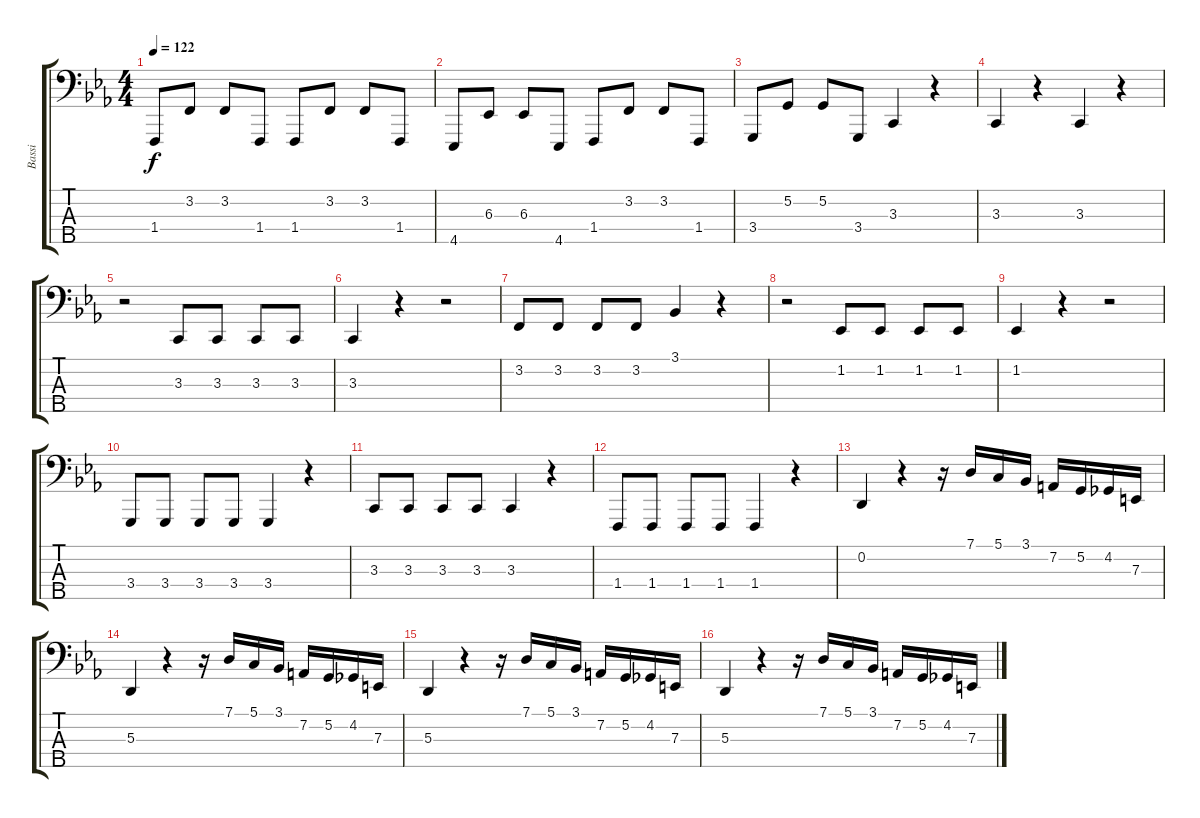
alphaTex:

\track ("Bassi" "Bassi") {instrument cello}
\staff {score tabs}
\tuning (G2 D2 A1 E1 B0) {hide}
\ts (4 4)
\tempo 122
\clef f4
\ks eb
1.4.8{dy f} 3.2.8 3.2.8 1.4.8 1.4.8 3.2.8 3.2.8 1.4.8 |
4.5.8 6.3.8 6.3.8 4.5.8 1.4.8 3.2.8 3.2.8 1.4.8 |
3.4.8 5.2.8 5.2.8 3.4.8 3.3.4 r.4 |
3.3.4 r.4 3.3.4 r.4 |
r.2 3.3.8 3.3.8 3.3.8 3.3.8 |
3.3.4 r.4 r.2 |
3.2.8 3.2.8 3.2.8 3.2.8 3.1.4 r.4 |
r.2 1.2.8 1.2.8 1.2.8 1.2.8 |
1.2.4 r.4 r.2 |
3.4.8 3.4.8 3.4.8 3.4.8 3.4.4 r.4 |
3.3.8 3.3.8 3.3.8 3.3.8 3.3.4 r.4 |
1.4.8 1.4.8 1.4.8 1.4.8 1.4.4 r.4 |
0.2.4 r.4 r.16 7.1.16 5.1.16 3.1.16 7.2.16 5.2.16 4.2.16 7.3.16 |
5.3.4 r.4 r.16 7.1.16 5.1.16 3.1.16 7.2.16 5.2.16 4.2.16 7.3.16 |
5.3.4 r.4 r.16 7.1.16 5.1.16 3.1.16 7.2.16 5.2.16 4.2.16 7.3.16 |
5.3.4 r.4 r.16 7.1.16 5.1.16 3.1.16 7.2.16 5.2.16 4.2.16 7.3.16
